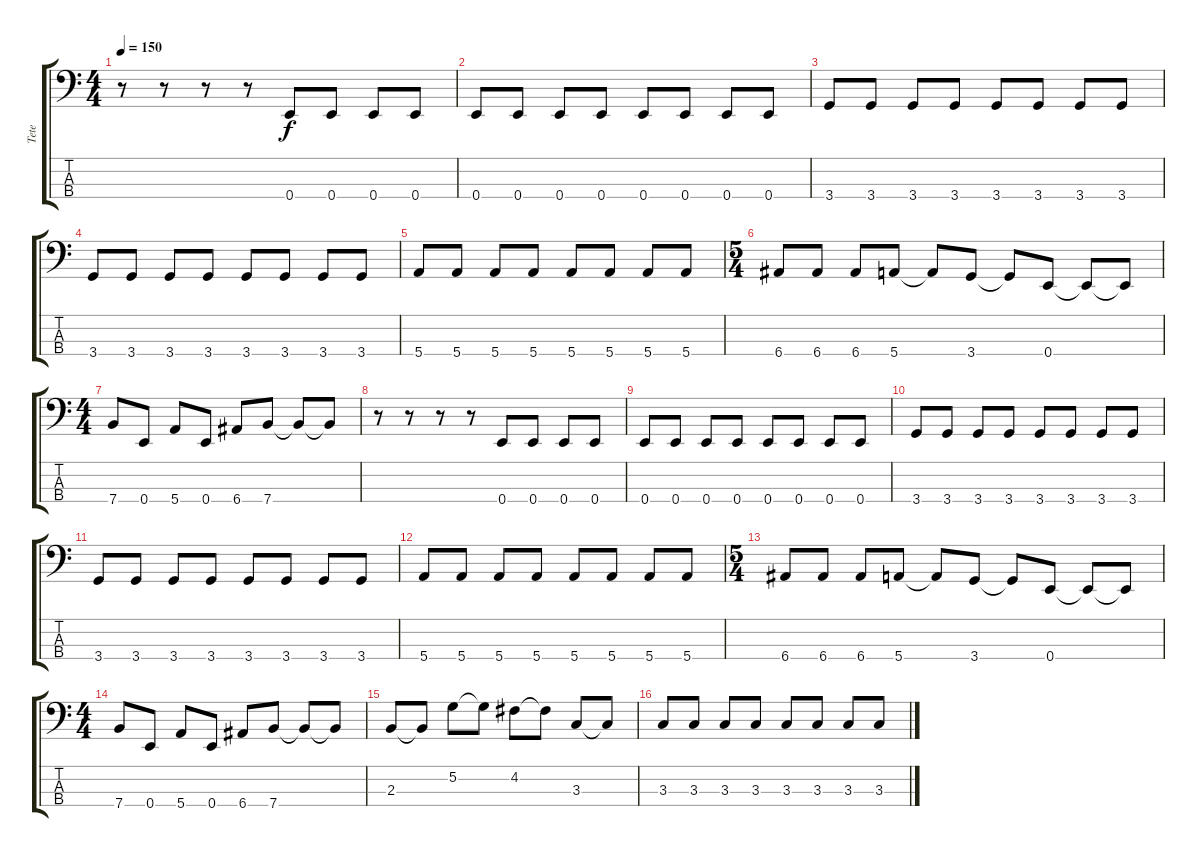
\track ("Tete" "Tete") {instrument electricbassfinger}
\staff {score tabs}
\tuning (G2 D2 A1 E1) {hide}
\ts (4 4)
\tempo 150
\clef f4
\ks c
r.8{dy f} r.8 r.8 r.8 0.4.8 0.4.8 0.4.8 0.4.8 |
0.4.8 0.4.8 0.4.8 0.4.8 0.4.8 0.4.8 0.4.8 0.4.8 |
3.4.8 3.4.8 3.4.8 3.4.8 3.4.8 3.4.8 3.4.8 3.4.8 |
3.4.8 3.4.8 3.4.8 3.4.8 3.4.8 3.4.8 3.4.8 3.4.8 |
5.4.8 5.4.8 5.4.8 5.4.8 5.4.8 5.4.8 5.4.8 5.4.8 |
\ts (5 4)
6.4.8 6.4.8 6.4.8 5.4.8 5.4{t}.8 3.4.8 3.4{t}.8 0.4.8 0.4{t}.8 0.4{t}.8 |
\ts (4 4)
7.4.8 0.4.8 5.4.8 0.4.8 6.4.8 7.4.8 7.4{t}.8 7.4{t}.8 |
r.8 r.8 r.8 r.8 0.4.8 0.4.8 0.4.8 0.4.8 |
0.4.8 0.4.8 0.4.8 0.4.8 0.4.8 0.4.8 0.4.8 0.4.8 |
3.4.8 3.4.8 3.4.8 3.4.8 3.4.8 3.4.8 3.4.8 3.4.8 |
3.4.8 3.4.8 3.4.8 3.4.8 3.4.8 3.4.8 3.4.8 3.4.8 |
5.4.8 5.4.8 5.4.8 5.4.8 5.4.8 5.4.8 5.4.8 5.4.8 |
\ts (5 4)
6.4.8 6.4.8 6.4.8 5.4.8 5.4{t}.8 3.4.8 3.4{t}.8 0.4.8 0.4{t}.8 0.4{t}.8 |
\ts (4 4)
7.4.8 0.4.8 5.4.8 0.4.8 6.4.8 7.4.8 7.4{t}.8 7.4{t}.8 |
2.3.8 2.3{t}.8 5.2.8 5.2{t}.8 4.2.8 4.2{t}.8 3.3.8 3.3{t}.8 |
3.3.8 3.3.8 3.3.8 3.3.8 3.3.8 3.3.8 3.3.8 3.3.8
